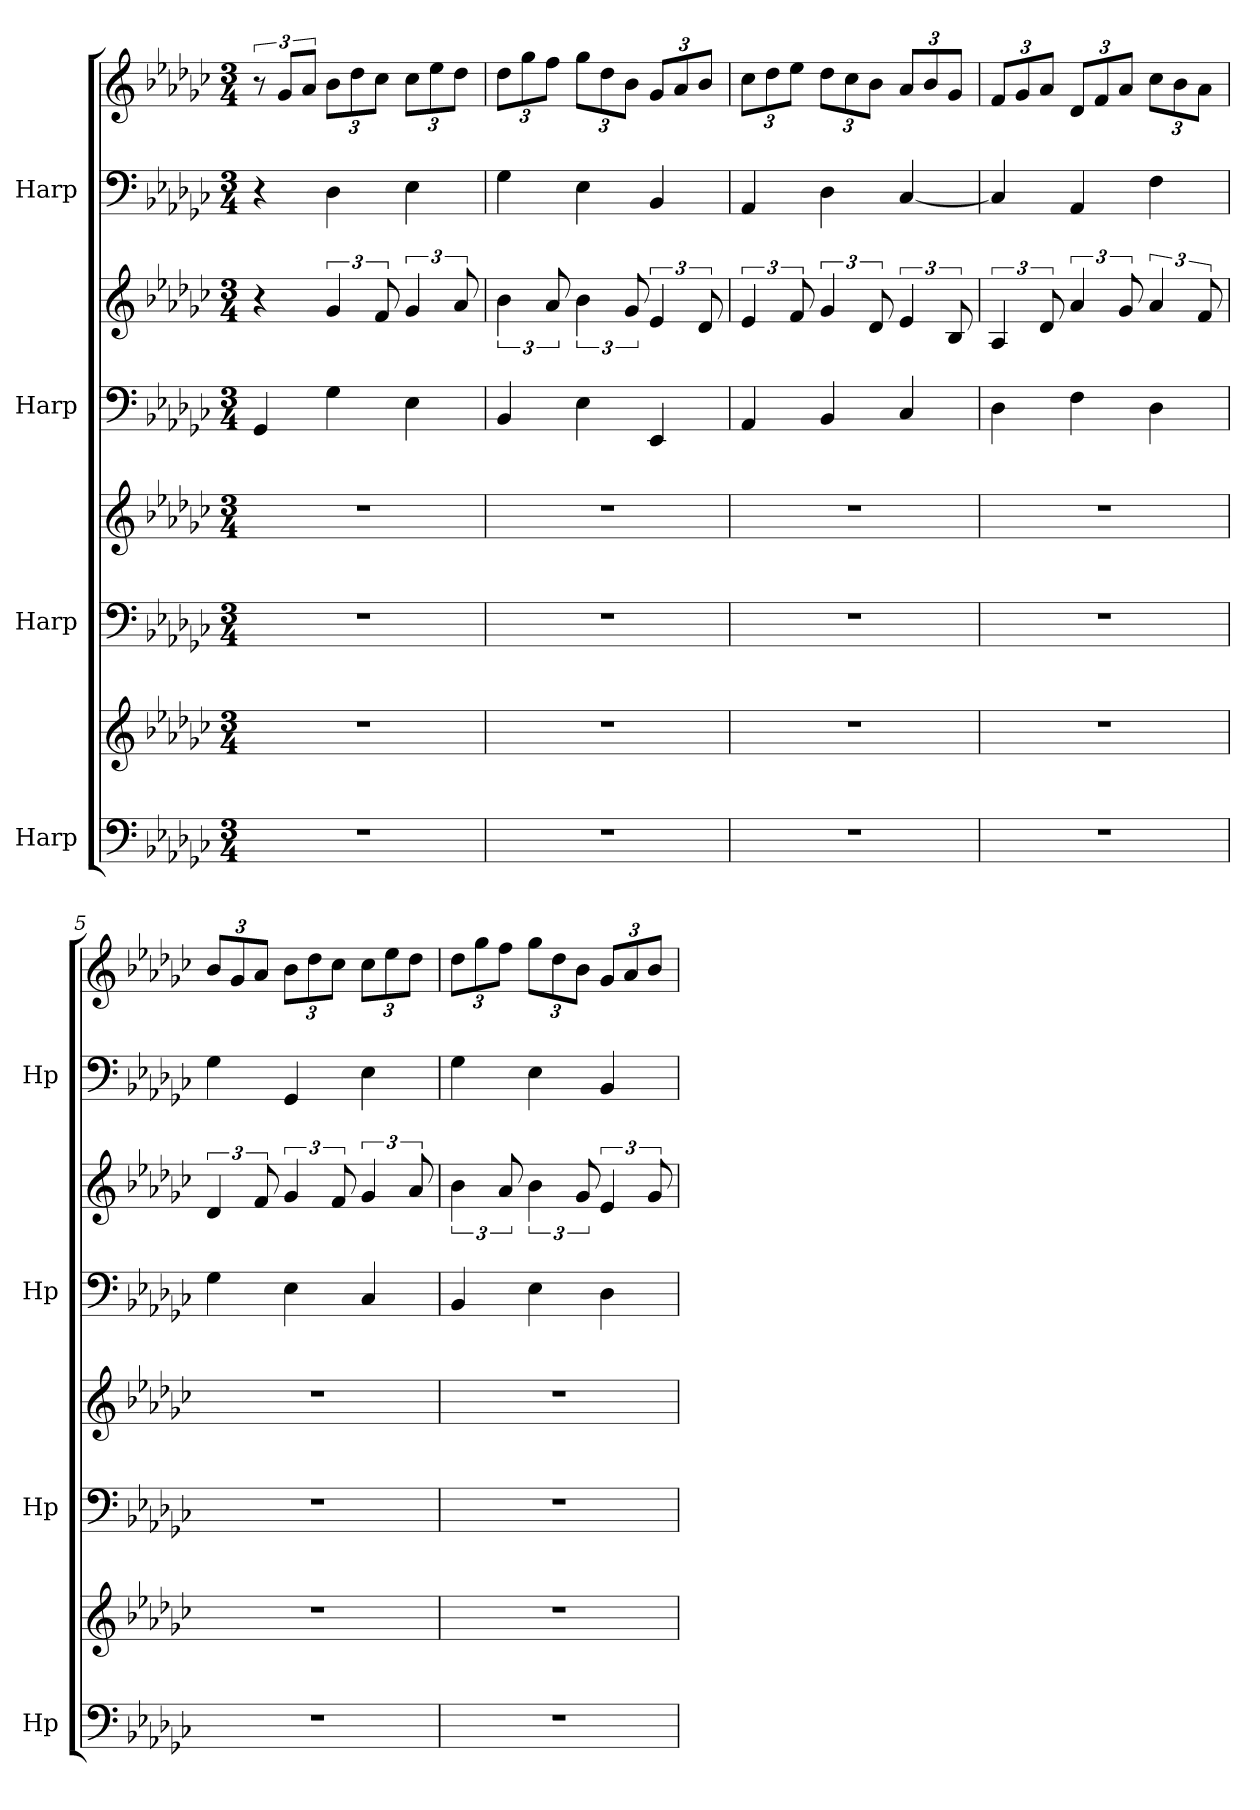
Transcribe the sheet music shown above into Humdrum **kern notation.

**kern	**kern	**kern	**kern	**kern	**kern	**kern	**kern
*part4	*part4	*part3	*part3	*part2	*part2	*part1	*part1
*staff8	*staff7	*staff6	*staff5	*staff4	*staff3	*staff2	*staff1
*I"Harp	*	*I"Harp	*	*I"Harp	*	*I"Harp	*
*I'Hp	*	*I'Hp	*	*I'Hp	*	*I'Hp	*
*clefF4	*clefG2	*clefF4	*clefG2	*clefF4	*clefG2	*clefF4	*clefG2
*k[b-e-a-d-g-c-]	*k[b-e-a-d-g-c-]	*k[b-e-a-d-g-c-]	*k[b-e-a-d-g-c-]	*k[b-e-a-d-g-c-]	*k[b-e-a-d-g-c-]	*k[b-e-a-d-g-c-]	*k[b-e-a-d-g-c-]
*M3/4	*M3/4	*M3/4	*M3/4	*M3/4	*M3/4	*M3/4	*M3/4
=1	=1	=1	=1	=1	=1	=1	=1
2.r	2.r	2.r	2.r	4GG-/	4r	4r	12r
.	.	.	.	.	.	.	12g-/L
.	.	.	.	.	.	.	12a-/J
*	*	*	*	*	*	*	*Xbrackettup
.	.	.	.	4G-\	6g-/	4D-\	12b-\L
.	.	.	.	.	.	.	12dd-\
.	.	.	.	.	12f/	.	12cc-\J
.	.	.	.	4E-\	6g-/	4E-\	12cc-\L
.	.	.	.	.	.	.	12ee-\
.	.	.	.	.	12a-/	.	12dd-\J
=2	=2	=2	=2	=2	=2	=2	=2
2.r	2.r	2.r	2.r	4BB-/	6b-\	4G-\	12dd-\L
.	.	.	.	.	.	.	12gg-\
.	.	.	.	.	12a-/	.	12ff\J
.	.	.	.	4E-\	6b-\	4E-\	12gg-\L
.	.	.	.	.	.	.	12dd-\
.	.	.	.	.	12g-/	.	12b-\J
.	.	.	.	4EE-/	6e-/	4BB-/	12g-/L
.	.	.	.	.	.	.	12a-/
.	.	.	.	.	12d-/	.	12b-/J
=3	=3	=3	=3	=3	=3	=3	=3
2.r	2.r	2.r	2.r	4AA-/	6e-/	4AA-/	12cc-\L
.	.	.	.	.	.	.	12dd-\
.	.	.	.	.	12f/	.	12ee-\J
.	.	.	.	4BB-/	6g-/	4D-\	12dd-\L
.	.	.	.	.	.	.	12cc-\
.	.	.	.	.	12d-/	.	12b-\J
.	.	.	.	4C-/	6e-/	[4C-/	12a-/L
.	.	.	.	.	.	.	12b-/
.	.	.	.	.	12B-/	.	12g-/J
=4	=4	=4	=4	=4	=4	=4	=4
2.r	2.r	2.r	2.r	4D-\	6A-/	4C-/]	12f/L
.	.	.	.	.	.	.	12g-/
.	.	.	.	.	12d-/	.	12a-/J
.	.	.	.	4F\	6a-/	4AA-/	12d-/L
.	.	.	.	.	.	.	12f/
.	.	.	.	.	12g-/	.	12a-/J
.	.	.	.	4D-\	6a-/	4F\	12cc-\L
.	.	.	.	.	.	.	12b-\
.	.	.	.	.	12f/	.	12a-\J
!!LO:PB:g=z
=5	=5	=5	=5	=5	=5	=5	=5
2.r	2.r	2.r	2.r	4G-\	6d-/	4G-\	12b-/L
.	.	.	.	.	.	.	12g-/
.	.	.	.	.	12f/	.	12a-/J
.	.	.	.	4E-\	6g-/	4GG-/	12b-\L
.	.	.	.	.	.	.	12dd-\
.	.	.	.	.	12f/	.	12cc-\J
.	.	.	.	4C-/	6g-/	4E-\	12cc-\L
.	.	.	.	.	.	.	12ee-\
.	.	.	.	.	12a-/	.	12dd-\J
=6	=6	=6	=6	=6	=6	=6	=6
2.r	2.r	2.r	2.r	4BB-/	6b-\	4G-\	12dd-\L
.	.	.	.	.	.	.	12gg-\
.	.	.	.	.	12a-/	.	12ff\J
.	.	.	.	4E-\	6b-\	4E-\	12gg-\L
.	.	.	.	.	.	.	12dd-\
.	.	.	.	.	12g-/	.	12b-\J
.	.	.	.	4D-\	6e-/	4BB-/	12g-/L
.	.	.	.	.	.	.	12a-/
.	.	.	.	.	12g-/	.	12b-/J
=	=	=	=	=	=	=	=
*-	*-	*-	*-	*-	*-	*-	*-
